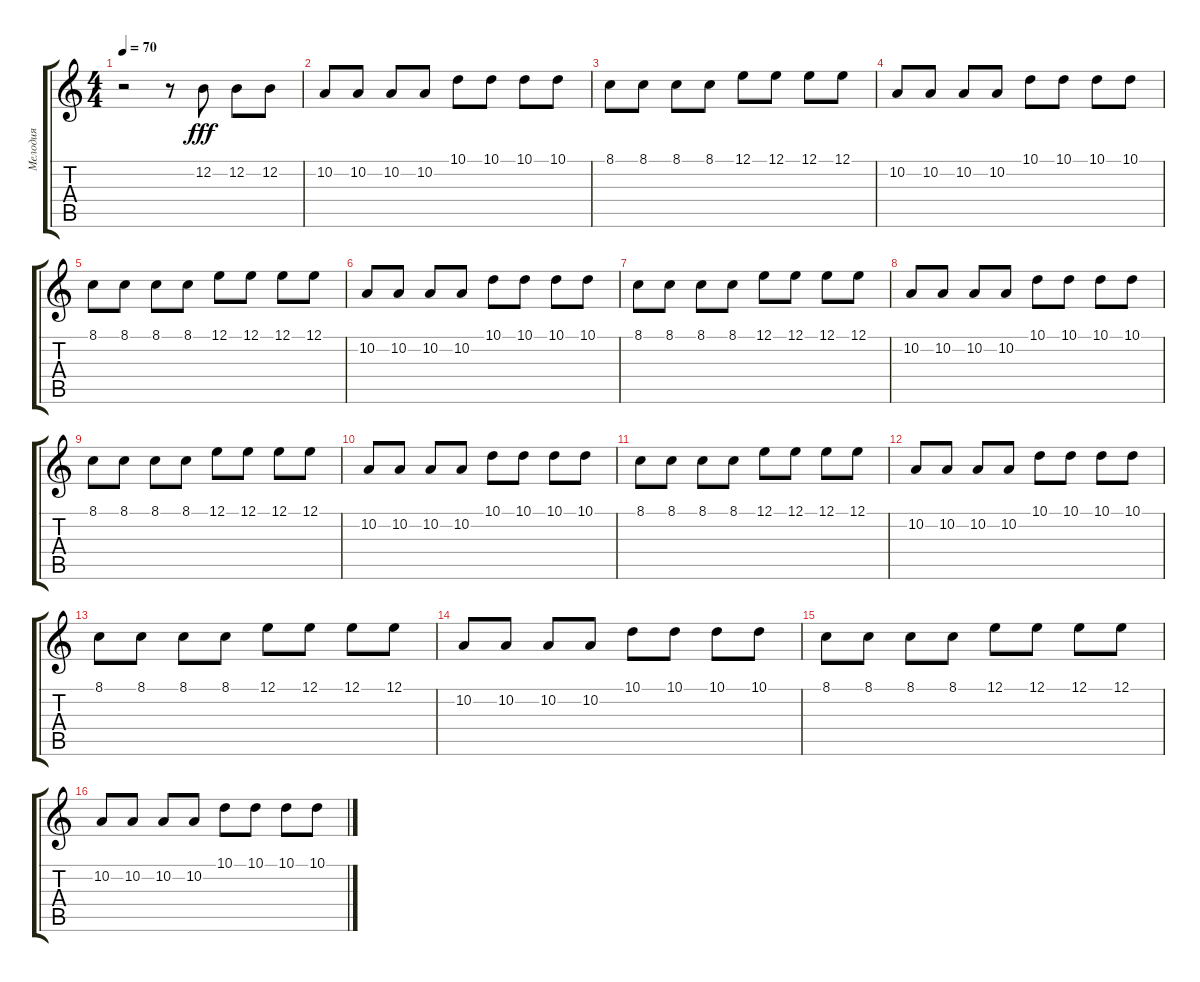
\track ("Мелодия" "Мелодия") {instrument electricpiano1}
\staff {score tabs}
\tuning (E4 B3 G3 D3 A2 E2) {hide}
\ts (4 4)
\tempo 70
\clef g2
\ks c
r.2{dy fff} r.8 12.2.8 12.2.8 12.2.8 |
10.2.8 10.2.8 10.2.8 10.2.8 10.1.8 10.1.8 10.1.8 10.1.8 |
8.1.8 8.1.8 8.1.8 8.1.8 12.1.8 12.1.8 12.1.8 12.1.8 |
10.2.8 10.2.8 10.2.8 10.2.8 10.1.8 10.1.8 10.1.8 10.1.8 |
8.1.8 8.1.8 8.1.8 8.1.8 12.1.8 12.1.8 12.1.8 12.1.8 |
10.2.8 10.2.8 10.2.8 10.2.8 10.1.8 10.1.8 10.1.8 10.1.8 |
8.1.8 8.1.8 8.1.8 8.1.8 12.1.8 12.1.8 12.1.8 12.1.8 |
10.2.8 10.2.8 10.2.8 10.2.8 10.1.8 10.1.8 10.1.8 10.1.8 |
8.1.8 8.1.8 8.1.8 8.1.8 12.1.8 12.1.8 12.1.8 12.1.8 |
10.2.8 10.2.8 10.2.8 10.2.8 10.1.8 10.1.8 10.1.8 10.1.8 |
8.1.8 8.1.8 8.1.8 8.1.8 12.1.8 12.1.8 12.1.8 12.1.8 |
10.2.8 10.2.8 10.2.8 10.2.8 10.1.8 10.1.8 10.1.8 10.1.8 |
8.1.8 8.1.8 8.1.8 8.1.8 12.1.8 12.1.8 12.1.8 12.1.8 |
10.2.8 10.2.8 10.2.8 10.2.8 10.1.8 10.1.8 10.1.8 10.1.8 |
8.1.8 8.1.8 8.1.8 8.1.8 12.1.8 12.1.8 12.1.8 12.1.8 |
10.2.8 10.2.8 10.2.8 10.2.8 10.1.8 10.1.8 10.1.8 10.1.8
